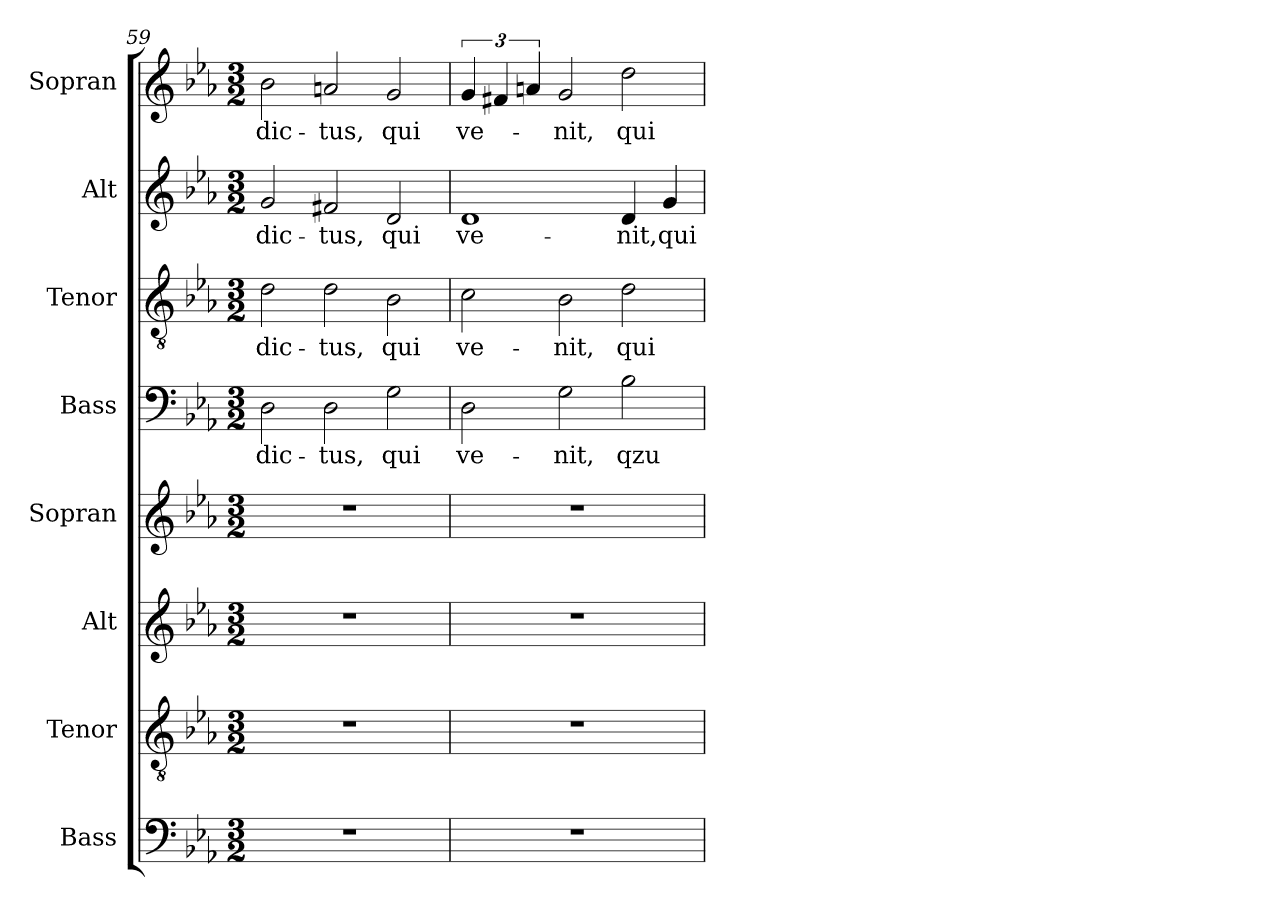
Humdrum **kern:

**kern	**kern	**kern	**kern	**kern	**text	**kern	**text	**kern	**text	**kern	**text
*part8	*part7	*part6	*part5	*part4	*part4	*part3	*part3	*part2	*part2	*part1	*part1
*staff8	*staff7	*staff6	*staff5	*staff4	*staff4	*staff3	*staff3	*staff2	*staff2	*staff1	*staff1
*I"Bass	*I"Tenor	*I"Alt	*I"Sopran	*I"Bass	*	*I"Tenor	*	*I"Alt	*	*I"Sopran	*
*I'B.	*I'T.	*I'A.	*I'S.	*I'B.	*	*I'T.	*	*I'A.	*	*I'S.	*
!!LO:LB:g=z
*clefF4	*clefGv2	*clefG2	*clefG2	*clefF4	*	*clefGv2	*	*clefG2	*	*clefG2	*
*k[b-e-a-]	*k[b-e-a-]	*k[b-e-a-]	*k[b-e-a-]	*k[b-e-a-]	*	*k[b-e-a-]	*	*k[b-e-a-]	*	*k[b-e-a-]	*
*E-:	*E-:	*E-:	*E-:	*E-:	*	*E-:	*	*E-:	*	*E-:	*
*M3/2	*M3/2	*M3/2	*M3/2	*M3/2	*	*M3/2	*	*M3/2	*	*M3/2	*
=59	=59	=59	=59	=59	=59	=59	=59	=59	=59	=59	=59
!	!	!	!	!	!LO:LY:b	!	!LO:LY:b	!	!LO:LY:b	!	!LO:LY:b
1.r	1.r	1.r	1.r	2D\	-dic-	2d\	-dic-	2g/	-dic-	2b-\	-dic-
!	!	!	!	!	!LO:LY:b	!	!LO:LY:b	!	!LO:LY:b	!	!LO:LY:b
.	.	.	.	2D\	-tus,	2d\	-tus,	2f#X/	-tus,	2an/	-tus,
!	!	!	!	!	!LO:LY:b	!	!LO:LY:b	!	!LO:LY:b	!	!LO:LY:b
.	.	.	.	2G\	qui	2B-\	qui	2d/	qui	2g/	qui
=60	=60	=60	=60	=60	=60	=60	=60	=60	=60	=60	=60
!	!	!	!	!	!LO:LY:b	!	!LO:LY:b	!	!LO:LY:b	!	!LO:LY:b
1.r	1.r	1.r	1.r	2D\	ve-	2c\	ve-	1d	ve-	6g/	ve-
.	.	.	.	.	.	.	.	.	.	6f#X/	.
.	.	.	.	.	.	.	.	.	.	6an/	.
!	!	!	!	!	!LO:LY:b	!	!LO:LY:b	!	!	!	!LO:LY:b
.	.	.	.	2G\	-nit,	2B-\	-nit,	.	.	2g/	-nit,
!	!	!	!	!	!LO:LY:b	!	!LO:LY:b	!	!LO:LY:b	!	!LO:LY:b
.	.	.	.	2B-\	qzu	2d\	qui	4d/	-nit,	2dd\	qui
!	!	!	!	!	!	!	!	!	!LO:LY:b	!	!
.	.	.	.	.	.	.	.	4g/	qui	.	.
=	=	=	=	=	=	=	=	=	=	=	=
*-	*-	*-	*-	*-	*-	*-	*-	*-	*-	*-	*-
